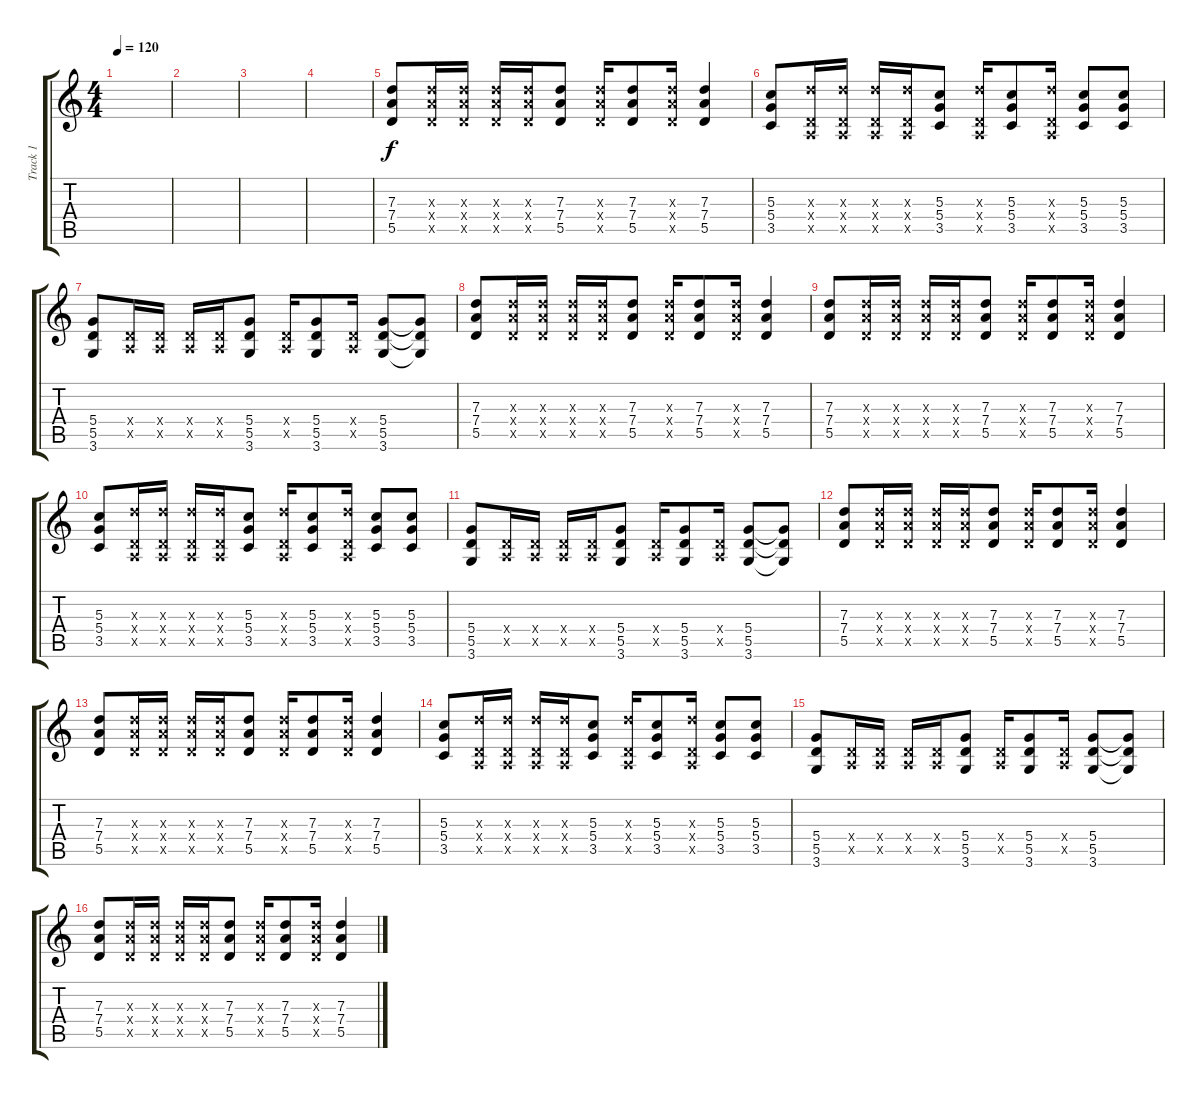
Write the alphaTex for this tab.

\track ("Track 1" "Track 1") {instrument distortionguitar}
\staff {score tabs}
\tuning (E4 B3 G3 D3 A2 E2) {hide}
\ts (4 4)
\tempo 120
\clef g2
\ks c
|
|
|
|
(7.3 7.4 5.5).8 (7.3{x} 7.4{x} 5.5{x}).16 (7.3{x} 7.4{x} 5.5{x}).16 (7.3{x} 7.4{x} 5.5{x}).16 (7.3{x} 7.4{x} 5.5{x}).16 (7.3 7.4 5.5).8 (7.3{x} 7.4{x} 5.5{x}).16 (7.3 7.4 5.5).8 (7.3{x} 7.4{x} 5.5{x}).16 (7.3 7.4 5.5).4 |
(5.3 5.4 3.5).8 (7.3{x} 0.4{x} 0.5{x}).16 (7.3{x} 0.4{x} 0.5{x}).16 (7.3{x} 0.4{x} 0.5{x}).16 (7.3{x} 0.4{x} 0.5{x}).16 (5.3 5.4 3.5).8 (7.3{x} 0.4{x} 0.5{x}).16 (5.3 5.4 3.5).8 (7.3{x} 0.4{x} 0.5{x}).16 (5.3 5.4 3.5).8 (5.3 5.4 3.5).8 |
(5.4 5.5 3.6).8 (0.4{x} 0.5{x}).16 (0.4{x} 0.5{x}).16 (0.4{x} 0.5{x}).16 (0.4{x} 0.5{x}).16 (5.4 5.5 3.6).8 (0.4{x} 0.5{x}).16 (5.4 5.5 3.6).8 (0.4{x} 0.5{x}).16 (5.4 5.5 3.6).8 (5.4{t} 5.5{t} 3.6{t}).8 |
(7.3 7.4 5.5).8 (7.3{x} 7.4{x} 5.5{x}).16 (7.3{x} 7.4{x} 5.5{x}).16 (7.3{x} 7.4{x} 5.5{x}).16 (7.3{x} 7.4{x} 5.5{x}).16 (7.3 7.4 5.5).8 (7.3{x} 7.4{x} 5.5{x}).16 (7.3 7.4 5.5).8 (7.3{x} 7.4{x} 5.5{x}).16 (7.3 7.4 5.5).4 |
(7.3 7.4 5.5).8 (7.3{x} 7.4{x} 5.5{x}).16 (7.3{x} 7.4{x} 5.5{x}).16 (7.3{x} 7.4{x} 5.5{x}).16 (7.3{x} 7.4{x} 5.5{x}).16 (7.3 7.4 5.5).8 (7.3{x} 7.4{x} 5.5{x}).16 (7.3 7.4 5.5).8 (7.3{x} 7.4{x} 5.5{x}).16 (7.3 7.4 5.5).4 |
(5.3 5.4 3.5).8 (7.3{x} 0.4{x} 0.5{x}).16 (7.3{x} 0.4{x} 0.5{x}).16 (7.3{x} 0.4{x} 0.5{x}).16 (7.3{x} 0.4{x} 0.5{x}).16 (5.3 5.4 3.5).8 (7.3{x} 0.4{x} 0.5{x}).16 (5.3 5.4 3.5).8 (7.3{x} 0.4{x} 0.5{x}).16 (5.3 5.4 3.5).8 (5.3 5.4 3.5).8 |
(5.4 5.5 3.6).8 (0.4{x} 0.5{x}).16 (0.4{x} 0.5{x}).16 (0.4{x} 0.5{x}).16 (0.4{x} 0.5{x}).16 (5.4 5.5 3.6).8 (0.4{x} 0.5{x}).16 (5.4 5.5 3.6).8 (0.4{x} 0.5{x}).16 (5.4 5.5 3.6).8 (5.4{t} 5.5{t} 3.6{t}).8 |
(7.3 7.4 5.5).8 (7.3{x} 7.4{x} 5.5{x}).16 (7.3{x} 7.4{x} 5.5{x}).16 (7.3{x} 7.4{x} 5.5{x}).16 (7.3{x} 7.4{x} 5.5{x}).16 (7.3 7.4 5.5).8 (7.3{x} 7.4{x} 5.5{x}).16 (7.3 7.4 5.5).8 (7.3{x} 7.4{x} 5.5{x}).16 (7.3 7.4 5.5).4 |
(7.3 7.4 5.5).8 (7.3{x} 7.4{x} 5.5{x}).16 (7.3{x} 7.4{x} 5.5{x}).16 (7.3{x} 7.4{x} 5.5{x}).16 (7.3{x} 7.4{x} 5.5{x}).16 (7.3 7.4 5.5).8 (7.3{x} 7.4{x} 5.5{x}).16 (7.3 7.4 5.5).8 (7.3{x} 7.4{x} 5.5{x}).16 (7.3 7.4 5.5).4 |
(5.3 5.4 3.5).8 (7.3{x} 0.4{x} 0.5{x}).16 (7.3{x} 0.4{x} 0.5{x}).16 (7.3{x} 0.4{x} 0.5{x}).16 (7.3{x} 0.4{x} 0.5{x}).16 (5.3 5.4 3.5).8 (7.3{x} 0.4{x} 0.5{x}).16 (5.3 5.4 3.5).8 (7.3{x} 0.4{x} 0.5{x}).16 (5.3 5.4 3.5).8 (5.3 5.4 3.5).8 |
(5.4 5.5 3.6).8 (0.4{x} 0.5{x}).16 (0.4{x} 0.5{x}).16 (0.4{x} 0.5{x}).16 (0.4{x} 0.5{x}).16 (5.4 5.5 3.6).8 (0.4{x} 0.5{x}).16 (5.4 5.5 3.6).8 (0.4{x} 0.5{x}).16 (5.4 5.5 3.6).8 (5.4{t} 5.5{t} 3.6{t}).8 |
(7.3 7.4 5.5).8 (7.3{x} 7.4{x} 5.5{x}).16 (7.3{x} 7.4{x} 5.5{x}).16 (7.3{x} 7.4{x} 5.5{x}).16 (7.3{x} 7.4{x} 5.5{x}).16 (7.3 7.4 5.5).8 (7.3{x} 7.4{x} 5.5{x}).16 (7.3 7.4 5.5).8 (7.3{x} 7.4{x} 5.5{x}).16 (7.3 7.4 5.5).4
